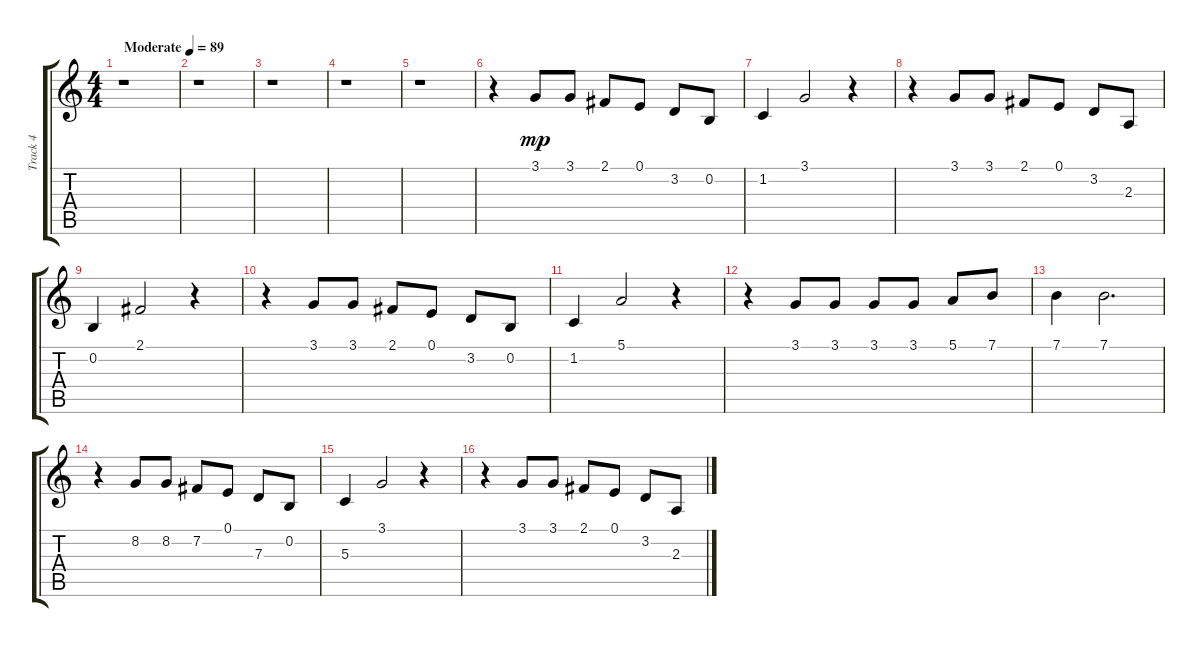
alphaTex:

\track ("Track 4" "Track 4") {instrument fx5brightness}
\staff {score tabs}
\tuning (E4 B3 G3 D3 A2 E2) {hide}
\ts (4 4)
\tempo (89 "Moderate")
\clef g2
\ks c
r.1{dy mp instrument fx5brightness} |
r.1 |
r.1 |
r.1 |
r.1 |
r.4 3.1.8 3.1.8 2.1.8 0.1.8 3.2.8 0.2.8 |
1.2.4 3.1.2 r.4 |
r.4 3.1.8 3.1.8 2.1.8 0.1.8 3.2.8 2.3.8 |
0.2.4 2.1.2 r.4 |
r.4 3.1.8 3.1.8 2.1.8 0.1.8 3.2.8 0.2.8 |
1.2.4 5.1.2 r.4 |
r.4 3.1.8 3.1.8 3.1.8 3.1.8 5.1.8 7.1.8 |
7.1.4 7.1.2{d} |
r.4 8.2.8 8.2.8 7.2.8 0.1.8 7.3.8 0.2.8 |
5.3.4 3.1.2 r.4 |
r.4 3.1.8 3.1.8 2.1.8 0.1.8 3.2.8 2.3.8
